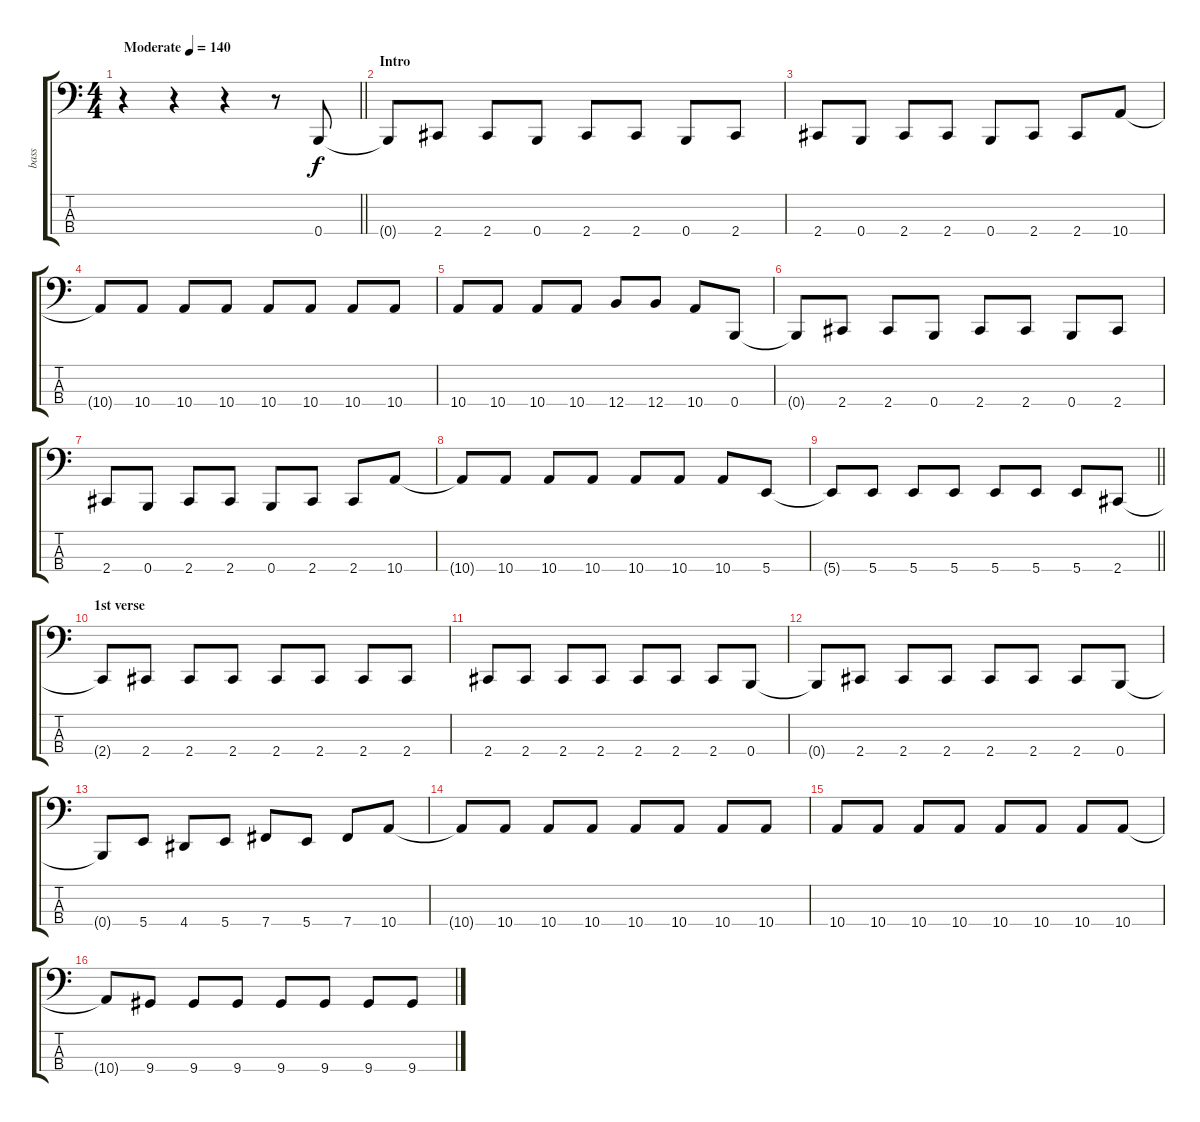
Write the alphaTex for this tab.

\track ("bass" "bass") {instrument electricbassfinger}
\staff {score tabs}
\tuning (E2 B1 Gb1 B0) {hide}
\ts (4 4)
\tempo (140 "Moderate")
\clef f4
\barLineRight lightlight
\ks c
r.4{dy f instrument electricbassfinger} r.4 r.4 r.8 0.4.8 |
\section ("" "Intro")
0.4{t}.8 2.4.8 2.4.8 0.4.8 2.4.8 2.4.8 0.4.8 2.4.8 |
2.4.8 0.4.8 2.4.8 2.4.8 0.4.8 2.4.8 2.4.8 10.4.8 |
10.4{t}.8 10.4.8 10.4.8 10.4.8 10.4.8 10.4.8 10.4.8 10.4.8 |
10.4.8 10.4.8 10.4.8 10.4.8 12.4.8 12.4.8 10.4.8 0.4.8 |
0.4{t}.8 2.4.8 2.4.8 0.4.8 2.4.8 2.4.8 0.4.8 2.4.8 |
2.4.8 0.4.8 2.4.8 2.4.8 0.4.8 2.4.8 2.4.8 10.4.8 |
10.4{t}.8 10.4.8 10.4.8 10.4.8 10.4.8 10.4.8 10.4.8 5.4.8 |
\barLineRight lightlight
5.4{t}.8 5.4.8 5.4.8 5.4.8 5.4.8 5.4.8 5.4.8 2.4.8 |
\section ("" "1st verse")
2.4{t}.8 2.4.8 2.4.8 2.4.8 2.4.8 2.4.8 2.4.8 2.4.8 |
2.4.8 2.4.8 2.4.8 2.4.8 2.4.8 2.4.8 2.4.8 0.4.8 |
0.4{t}.8 2.4.8 2.4.8 2.4.8 2.4.8 2.4.8 2.4.8 0.4.8 |
0.4{t}.8 5.4.8 4.4.8 5.4.8 7.4.8 5.4.8 7.4.8 10.4.8 |
10.4{t}.8 10.4.8 10.4.8 10.4.8 10.4.8 10.4.8 10.4.8 10.4.8 |
10.4.8 10.4.8 10.4.8 10.4.8 10.4.8 10.4.8 10.4.8 10.4.8 |
10.4{t}.8 9.4.8 9.4.8 9.4.8 9.4.8 9.4.8 9.4.8 9.4.8
